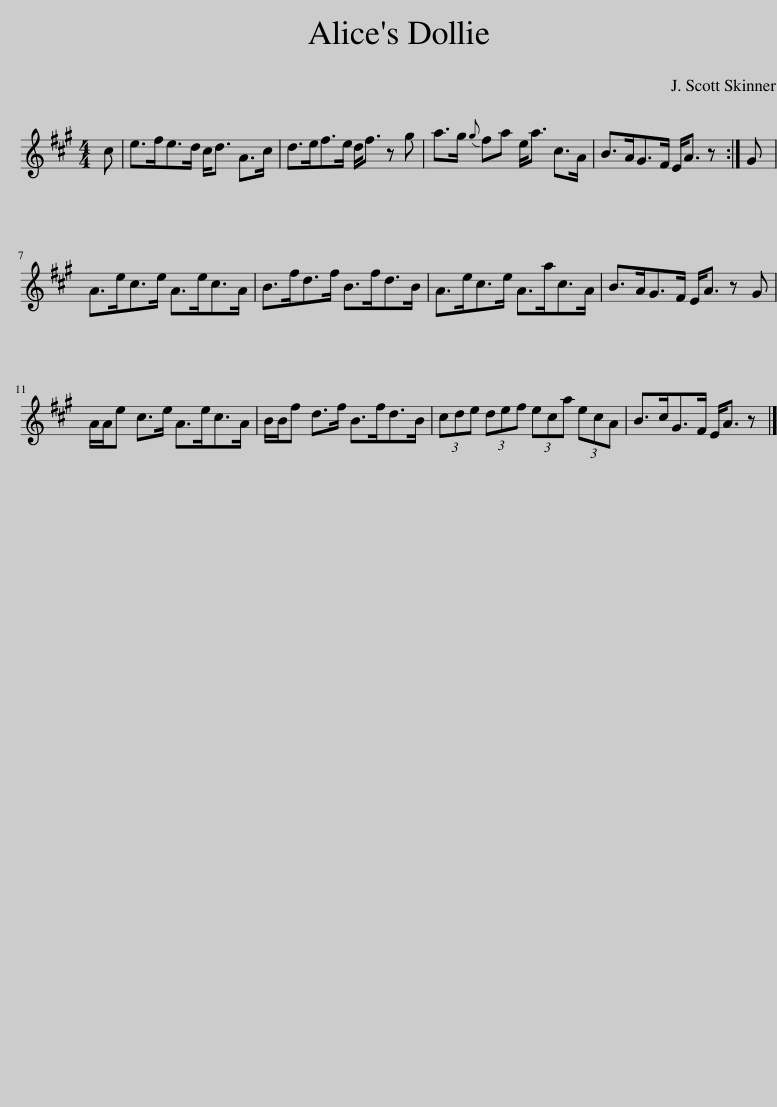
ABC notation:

X:1
L:1/8
M:4/4
I:linebreak $
K:A
V:1 treble
V:1
 c | e>fe>d c<d A>c | d>ef>e d<f z g | a>g{g} fa e<a c>A | B>AG>F E<A z :| %5
 G |$ A>ec>e A>ec>A | B>fd>f B>fd>B | A>ec>e A>ac>A | B>AG>F E<A z G |$ %10
 A/A/e c>e A>ec>A | B/B/f d>f B>fd>B | (3cde (3def (3eca (3ecA | B>cG>F E<A z |] %14
